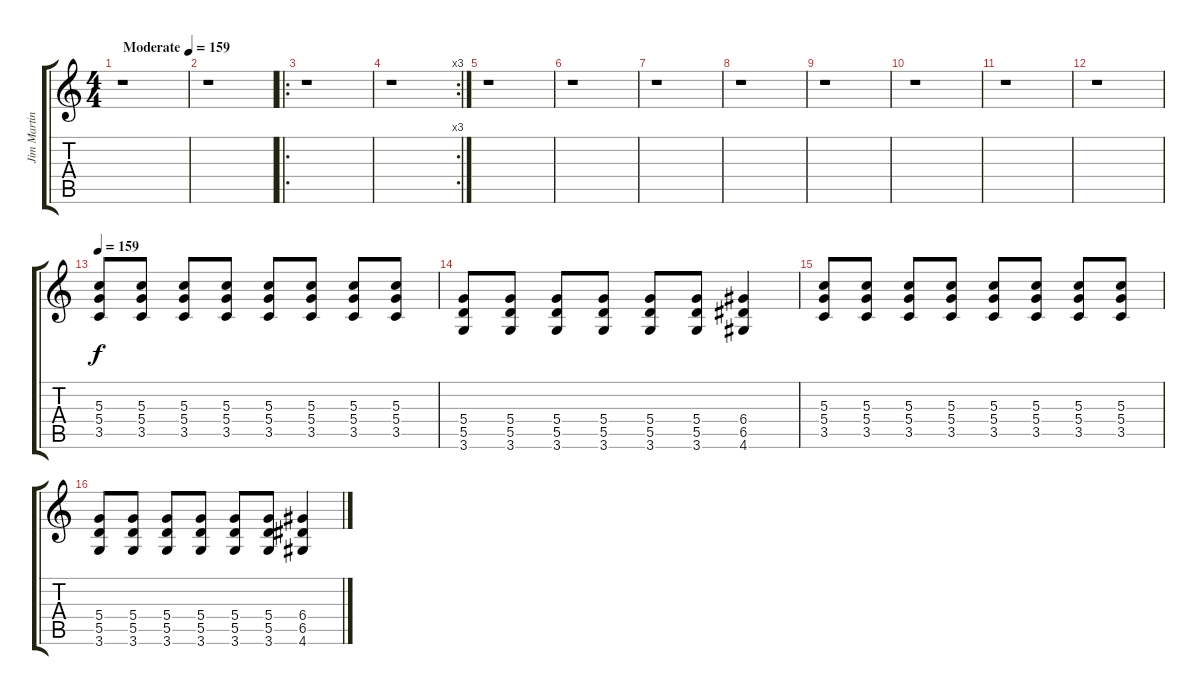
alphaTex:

\track ("Jim Martin - Guitar" "Jim Martin") {instrument distortionguitar}
\staff {score tabs}
\tuning (E4 B3 G3 D3 A2 E2) {hide}
\ts (4 4)
\tempo (159 "Moderate")
\tempo 155
\tempo (159 "Moderate")
\clef g2
\ks c
r.1{dy f instrument distortionguitar} |
r.1 |
\ro
r.1 |
\rc 3
r.1 |
r.1 |
r.1 |
r.1 |
r.1 |
r.1 |
r.1 |
r.1 |
r.1 |
\tempo 159
(5.3 5.4 3.5).8 (5.3 5.4 3.5).8 (5.3 5.4 3.5).8 (5.3 5.4 3.5).8 (5.3 5.4 3.5).8 (5.3 5.4 3.5).8 (5.3 5.4 3.5).8 (5.3 5.4 3.5).8 |
(5.4 5.5 3.6).8 (5.4 5.5 3.6).8 (5.4 5.5 3.6).8 (5.4 5.5 3.6).8 (5.4 5.5 3.6).8 (5.4 5.5 3.6).8 (6.4 6.5 4.6).4 |
(5.3 5.4 3.5).8 (5.3 5.4 3.5).8 (5.3 5.4 3.5).8 (5.3 5.4 3.5).8 (5.3 5.4 3.5).8 (5.3 5.4 3.5).8 (5.3 5.4 3.5).8 (5.3 5.4 3.5).8 |
(5.4 5.5 3.6).8 (5.4 5.5 3.6).8 (5.4 5.5 3.6).8 (5.4 5.5 3.6).8 (5.4 5.5 3.6).8 (5.4 5.5 3.6).8 (6.4 6.5 4.6).4
